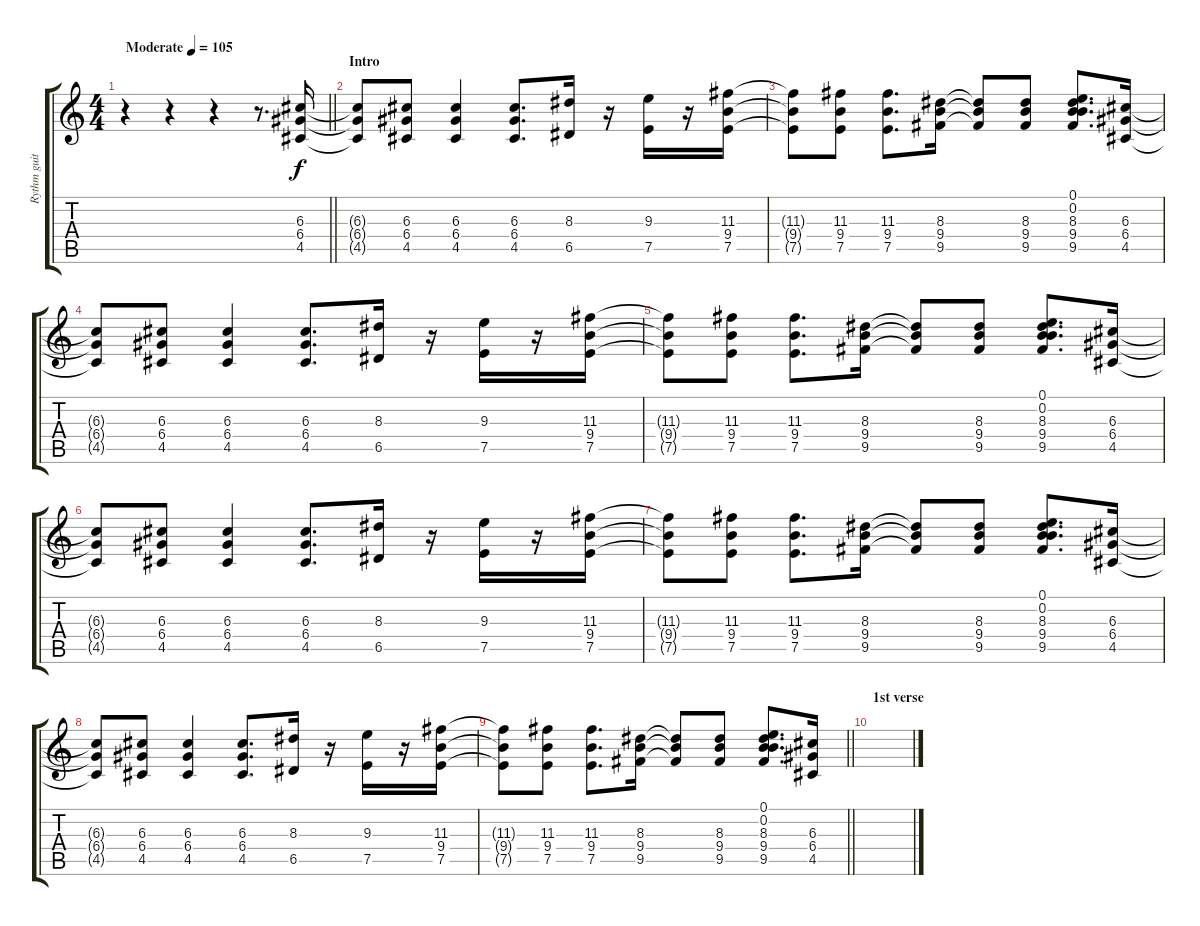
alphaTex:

\track ("Rythm guitar" "Rythm guit") {instrument distortionguitar}
\staff {score tabs}
\tuning (E4 B3 G3 D3 A2 E2) {hide}
\ts (4 4)
\tempo (105 "Moderate")
\clef g2
\barLineRight lightlight
\ks c
r.4{dy f instrument distortionguitar} r.4 r.4 r.8{d} (6.3 6.4 4.5).16 |
\section ("" "Intro")
(6.3{t} 6.4{t} 4.5{t}).8 (6.3 6.4 4.5).8 (6.3 6.4 4.5).4 (6.3 6.4 4.5).8{d} (8.3 6.5).16 r.16 (9.3 7.5).16 r.16 (11.3 9.4 7.5).16 |
(11.3{t} 9.4{t} 7.5{t}).8 (11.3 9.4 7.5).8 (11.3 9.4 7.5).8{d} (8.3 9.4 9.5).16 (8.3{t} 9.4{t} 9.5{t}).8 (8.3 9.4 9.5).8 (0.1 0.2 8.3 9.4 9.5).8{d} (6.3 6.4 4.5).16 |
(6.3{t} 6.4{t} 4.5{t}).8 (6.3 6.4 4.5).8 (6.3 6.4 4.5).4 (6.3 6.4 4.5).8{d} (8.3 6.5).16 r.16 (9.3 7.5).16 r.16 (11.3 9.4 7.5).16 |
(11.3{t} 9.4{t} 7.5{t}).8 (11.3 9.4 7.5).8 (11.3 9.4 7.5).8{d} (8.3 9.4 9.5).16 (8.3{t} 9.4{t} 9.5{t}).8 (8.3 9.4 9.5).8 (0.1 0.2 8.3 9.4 9.5).8{d} (6.3 6.4 4.5).16 |
(6.3{t} 6.4{t} 4.5{t}).8 (6.3 6.4 4.5).8 (6.3 6.4 4.5).4 (6.3 6.4 4.5).8{d} (8.3 6.5).16 r.16 (9.3 7.5).16 r.16 (11.3 9.4 7.5).16 |
(11.3{t} 9.4{t} 7.5{t}).8 (11.3 9.4 7.5).8 (11.3 9.4 7.5).8{d} (8.3 9.4 9.5).16 (8.3{t} 9.4{t} 9.5{t}).8 (8.3 9.4 9.5).8 (0.1 0.2 8.3 9.4 9.5).8{d} (6.3 6.4 4.5).16 |
(6.3{t} 6.4{t} 4.5{t}).8 (6.3 6.4 4.5).8 (6.3 6.4 4.5).4 (6.3 6.4 4.5).8{d} (8.3 6.5).16 r.16 (9.3 7.5).16 r.16 (11.3 9.4 7.5).16 |
\barLineRight lightlight
(11.3{t} 9.4{t} 7.5{t}).8 (11.3 9.4 7.5).8 (11.3 9.4 7.5).8{d} (8.3 9.4 9.5).16 (8.3{t} 9.4{t} 9.5{t}).8 (8.3 9.4 9.5).8 (0.1 0.2 8.3 9.4 9.5).8{d} (6.3 6.4 4.5).16 |
\section ("" "1st verse")
